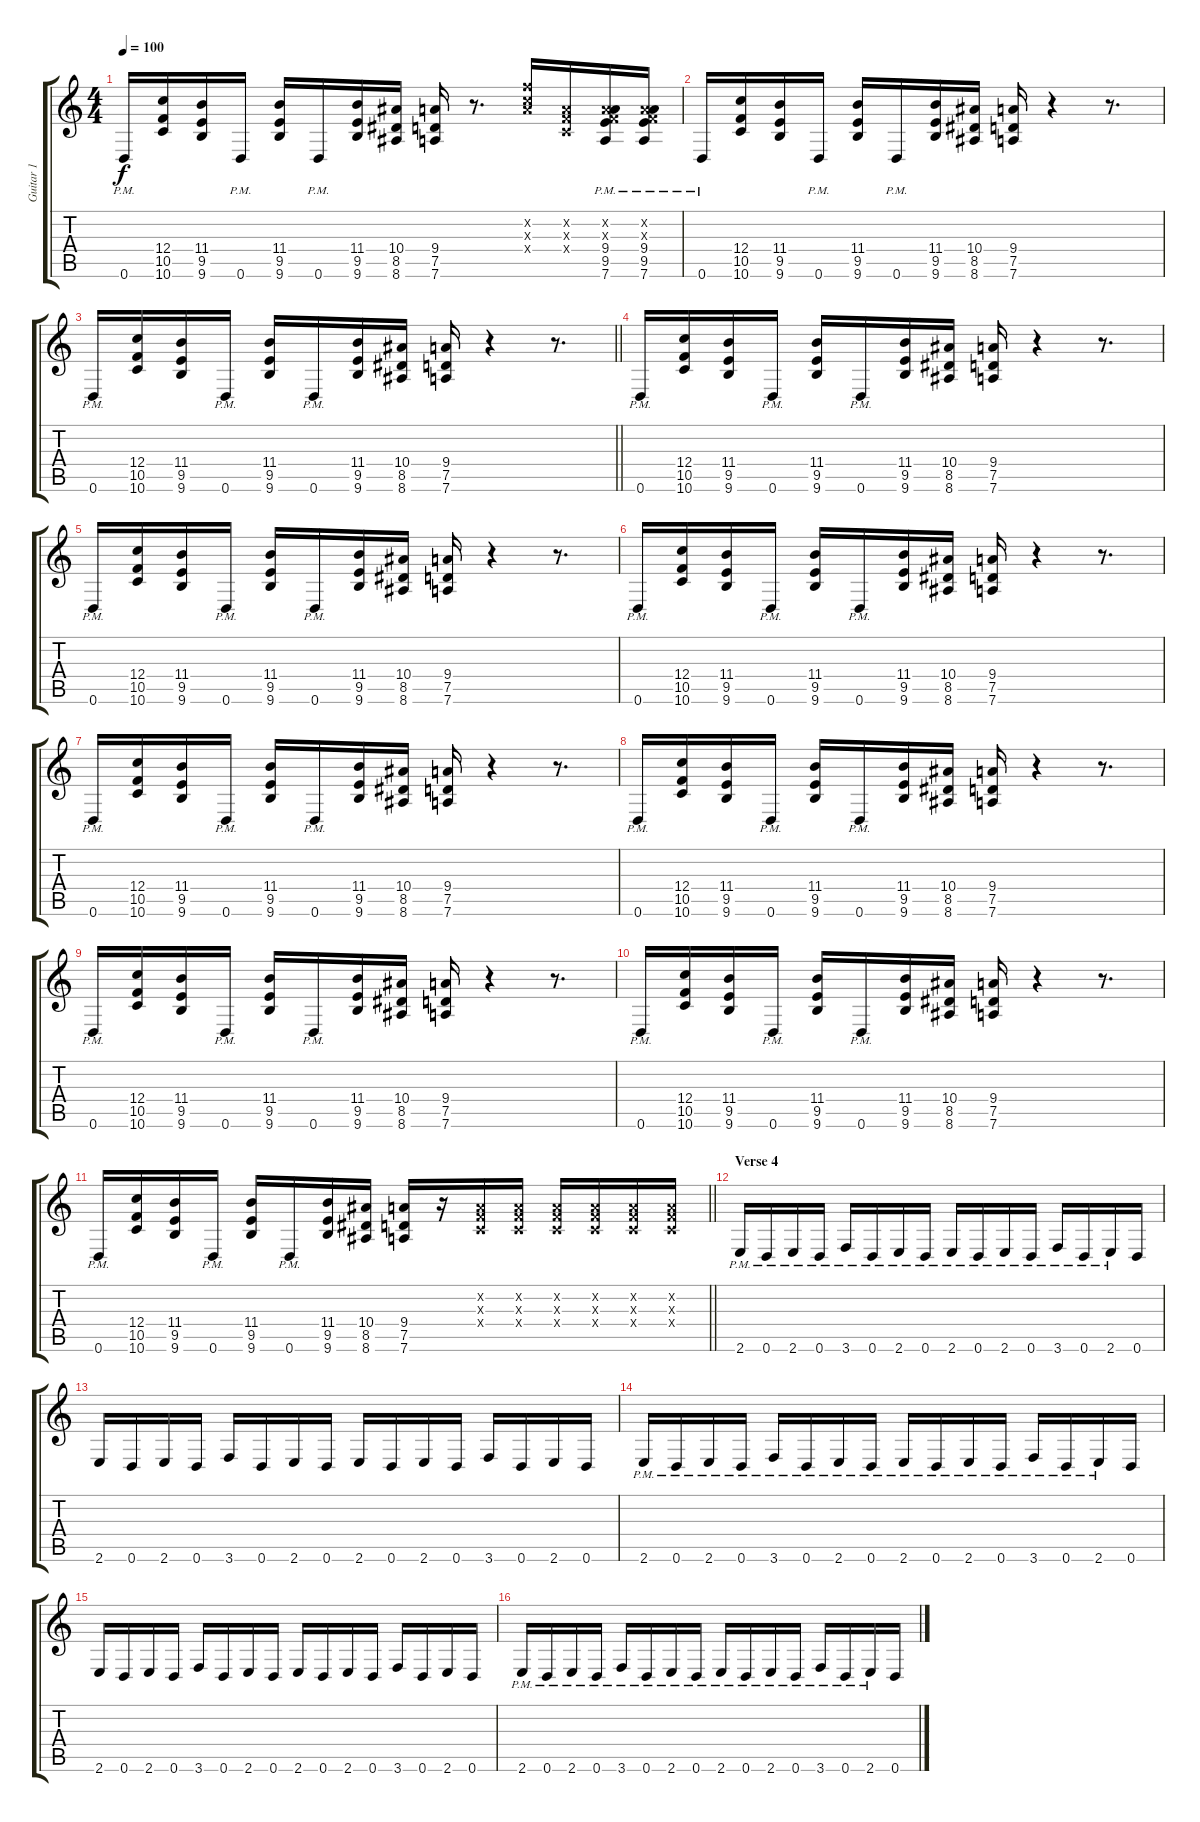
\track ("Guitar 1" "Guitar 1") {instrument distortionguitar}
\staff {score tabs}
\tuning (D4 A3 F3 C3 G2 D2) {hide}
\ts (4 4)
\tempo 100
\clef g2
\ks c
0.6{pm}.16{dy f} (12.4 10.5 10.6).16 (11.4 9.5 9.6).16 0.6{pm}.16 (11.4 9.5 9.6).16 0.6{pm}.16 (11.4 9.5 9.6).16 (10.4 8.5 8.6).16 (9.4 7.5 7.6).16 r.8{d} (0.2{x} 12.3{x} 12.4{x}).16 (0.2{x} 0.3{x} 0.4{x}).16 (0.2{x} 0.3{x} 9.4{pm} 9.5{pm} 7.6{pm}).16 (0.2{x} 0.3{x} 9.4{pm} 9.5{pm} 7.6{pm}).16 |
0.6{pm}.16 (12.4 10.5 10.6).16 (11.4 9.5 9.6).16 0.6{pm}.16 (11.4 9.5 9.6).16 0.6{pm}.16 (11.4 9.5 9.6).16 (10.4 8.5 8.6).16 (9.4 7.5 7.6).16 r.4 r.8{d} |
\barLineRight lightlight
0.6{pm}.16 (12.4 10.5 10.6).16 (11.4 9.5 9.6).16 0.6{pm}.16 (11.4 9.5 9.6).16 0.6{pm}.16 (11.4 9.5 9.6).16 (10.4 8.5 8.6).16 (9.4 7.5 7.6).16 r.4 r.8{d} |
\section ("" "")
0.6{pm}.16 (12.4 10.5 10.6).16 (11.4 9.5 9.6).16 0.6{pm}.16 (11.4 9.5 9.6).16 0.6{pm}.16 (11.4 9.5 9.6).16 (10.4 8.5 8.6).16 (9.4 7.5 7.6).16 r.4 r.8{d} |
0.6{pm}.16 (12.4 10.5 10.6).16 (11.4 9.5 9.6).16 0.6{pm}.16 (11.4 9.5 9.6).16 0.6{pm}.16 (11.4 9.5 9.6).16 (10.4 8.5 8.6).16 (9.4 7.5 7.6).16 r.4 r.8{d} |
0.6{pm}.16 (12.4 10.5 10.6).16 (11.4 9.5 9.6).16 0.6{pm}.16 (11.4 9.5 9.6).16 0.6{pm}.16 (11.4 9.5 9.6).16 (10.4 8.5 8.6).16 (9.4 7.5 7.6).16 r.4 r.8{d} |
0.6{pm}.16 (12.4 10.5 10.6).16 (11.4 9.5 9.6).16 0.6{pm}.16 (11.4 9.5 9.6).16 0.6{pm}.16 (11.4 9.5 9.6).16 (10.4 8.5 8.6).16 (9.4 7.5 7.6).16 r.4 r.8{d} |
0.6{pm}.16 (12.4 10.5 10.6).16 (11.4 9.5 9.6).16 0.6{pm}.16 (11.4 9.5 9.6).16 0.6{pm}.16 (11.4 9.5 9.6).16 (10.4 8.5 8.6).16 (9.4 7.5 7.6).16 r.4 r.8{d} |
0.6{pm}.16 (12.4 10.5 10.6).16 (11.4 9.5 9.6).16 0.6{pm}.16 (11.4 9.5 9.6).16 0.6{pm}.16 (11.4 9.5 9.6).16 (10.4 8.5 8.6).16 (9.4 7.5 7.6).16 r.4 r.8{d} |
0.6{pm}.16 (12.4 10.5 10.6).16 (11.4 9.5 9.6).16 0.6{pm}.16 (11.4 9.5 9.6).16 0.6{pm}.16 (11.4 9.5 9.6).16 (10.4 8.5 8.6).16 (9.4 7.5 7.6).16 r.4 r.8{d} |
\barLineRight lightlight
0.6{pm}.16 (12.4 10.5 10.6).16 (11.4 9.5 9.6).16 0.6{pm}.16 (11.4 9.5 9.6).16 0.6{pm}.16 (11.4 9.5 9.6).16 (10.4 8.5 8.6).16 (9.4 7.5 7.6).16 r.16 (0.2{x} 0.3{x} 0.4{x}).16 (0.2{x} 0.3{x} 0.4{x}).16 (0.2{x} 0.3{x} 0.4{x}).16 (0.2{x} 0.3{x} 0.4{x}).16 (0.2{x} 0.3{x} 0.4{x}).16 (0.2{x} 0.3{x} 0.4{x}).16 |
\section ("" "Verse 4")
2.6{pm}.16 0.6{pm}.16 2.6{pm}.16 0.6{pm}.16 3.6{pm}.16 0.6{pm}.16 2.6{pm}.16 0.6{pm}.16 2.6{pm}.16 0.6{pm}.16 2.6{pm}.16 0.6{pm}.16 3.6{pm}.16 0.6{pm}.16 2.6{pm}.16 0.6.16 |
2.6.16 0.6.16 2.6.16 0.6.16 3.6.16 0.6.16 2.6.16 0.6.16 2.6.16 0.6.16 2.6.16 0.6.16 3.6.16 0.6.16 2.6.16 0.6.16 |
2.6{pm}.16 0.6{pm}.16 2.6{pm}.16 0.6{pm}.16 3.6{pm}.16 0.6{pm}.16 2.6{pm}.16 0.6{pm}.16 2.6{pm}.16 0.6{pm}.16 2.6{pm}.16 0.6{pm}.16 3.6{pm}.16 0.6{pm}.16 2.6{pm}.16 0.6.16 |
2.6.16 0.6.16 2.6.16 0.6.16 3.6.16 0.6.16 2.6.16 0.6.16 2.6.16 0.6.16 2.6.16 0.6.16 3.6.16 0.6.16 2.6.16 0.6.16 |
2.6{pm}.16 0.6{pm}.16 2.6{pm}.16 0.6{pm}.16 3.6{pm}.16 0.6{pm}.16 2.6{pm}.16 0.6{pm}.16 2.6{pm}.16 0.6{pm}.16 2.6{pm}.16 0.6{pm}.16 3.6{pm}.16 0.6{pm}.16 2.6{pm}.16 0.6.16
